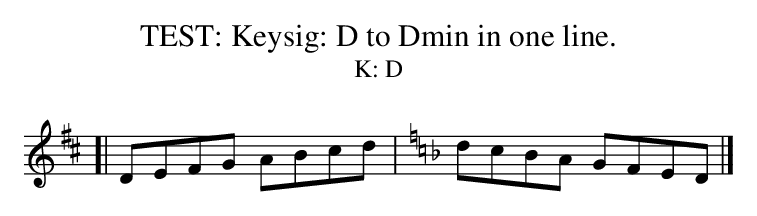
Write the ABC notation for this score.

X:1
T: TEST: Keysig: D to Dmin in one line.
T: K: D
K: D
[| DEFG ABcd | [K:Dm] dcBA GFED |]
